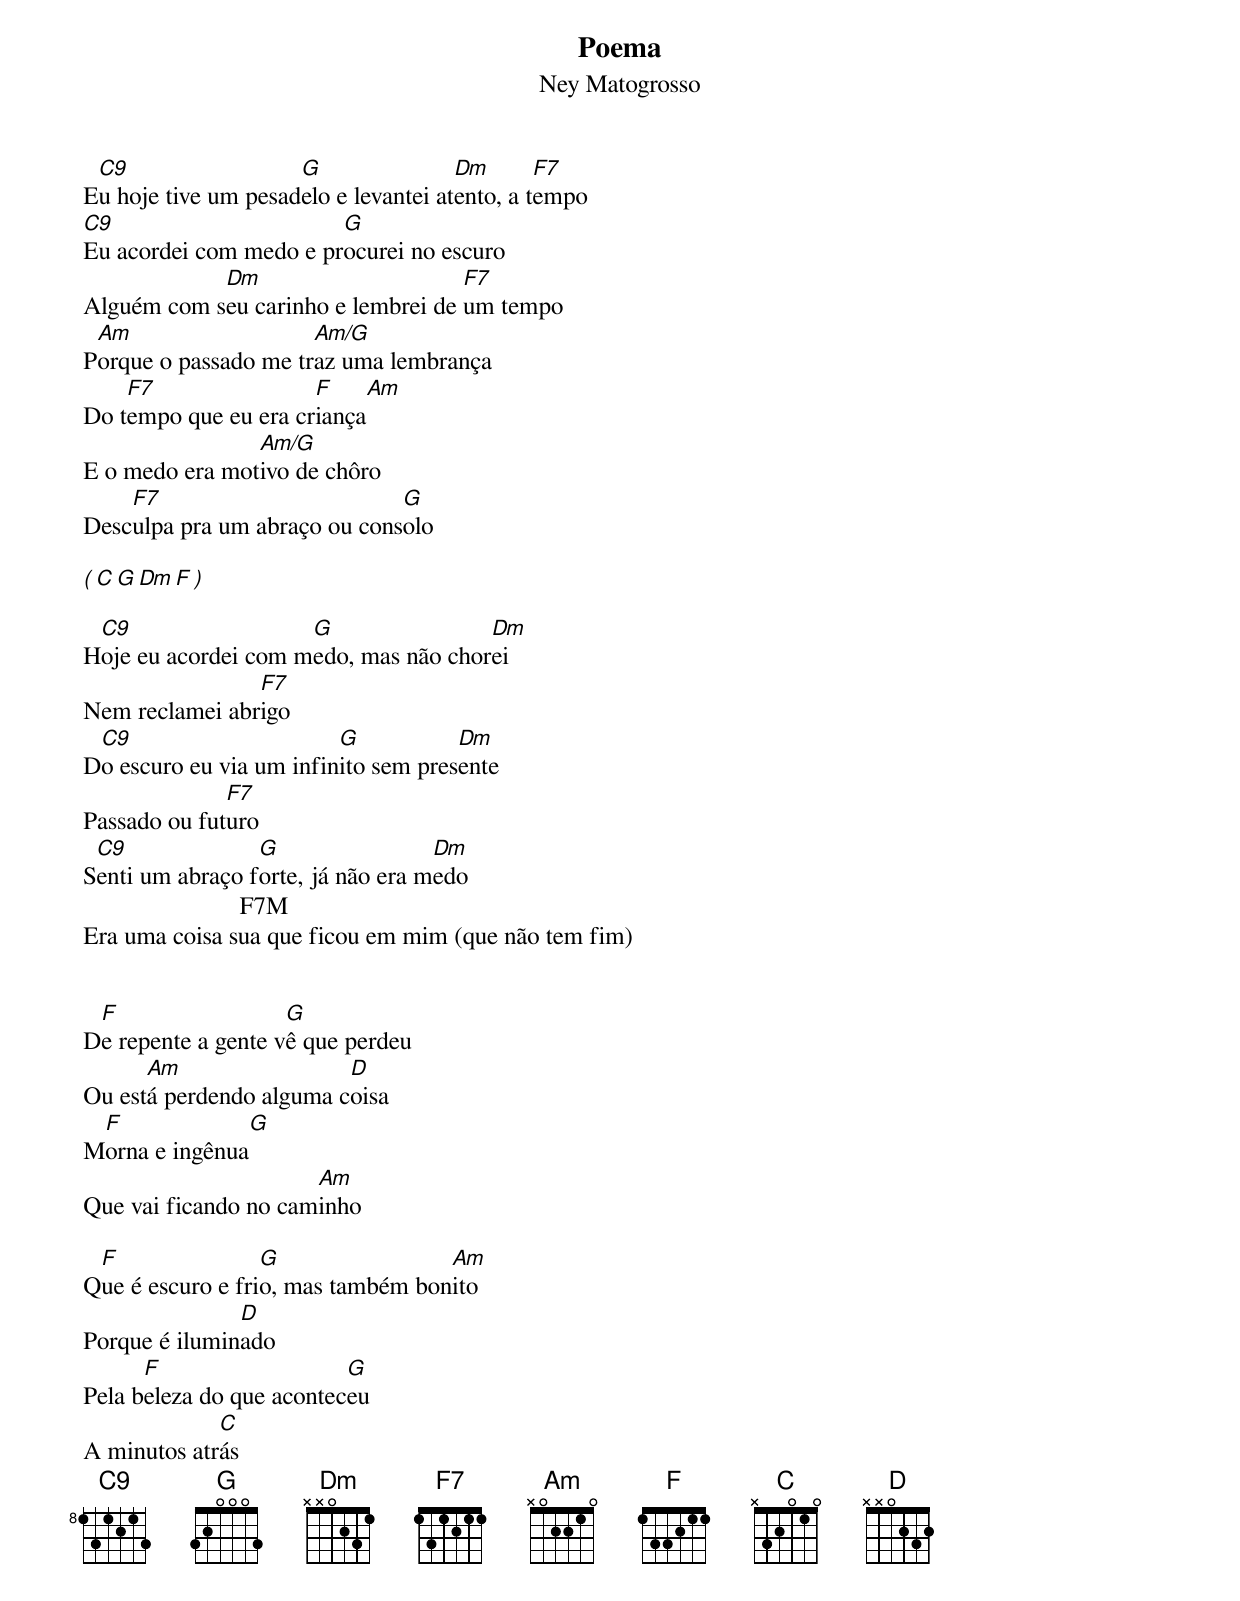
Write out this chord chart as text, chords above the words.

Poema
Ney Matogrosso


 C9                  G                Dm       F7
Eu hoje tive um pesadelo e levantei atento, a tempo
C9                      G
Eu acordei com medo e procurei no escuro
            Dm                      F7
Alguém com seu carinho e lembrei de um tempo
 Am                   Am/G
Porque o passado me traz uma lembrança
    F7                F     Am
Do tempo que eu era criança
                Am/G
E o medo era motivo de chôro
    F7                        G
Desculpa pra um abraço ou consolo

( C  G  Dm  F )

 C9                  G                Dm
Hoje eu acordei com medo, mas não chorei
                F7
Nem reclamei abrigo
 C9                      G           Dm
Do escuro eu via um infinito sem presente
              F7
Passado ou futuro
 C9              G                 Dm
Senti um abraço forte, já não era medo
                         F7M
Era uma coisa sua que ficou em mim (que não tem fim)


 F                  G
De repente a gente vê que perdeu
      Am                 D
Ou está perdendo alguma coisa
 F              G
Morna e ingênua
                      Am
Que vai ficando no caminho

 F                G                Am
Que é escuro e frio, mas também bonito
               D
Porque é iluminado
      F                   G
Pela beleza do que aconteceu
             C
A minutos atrás
